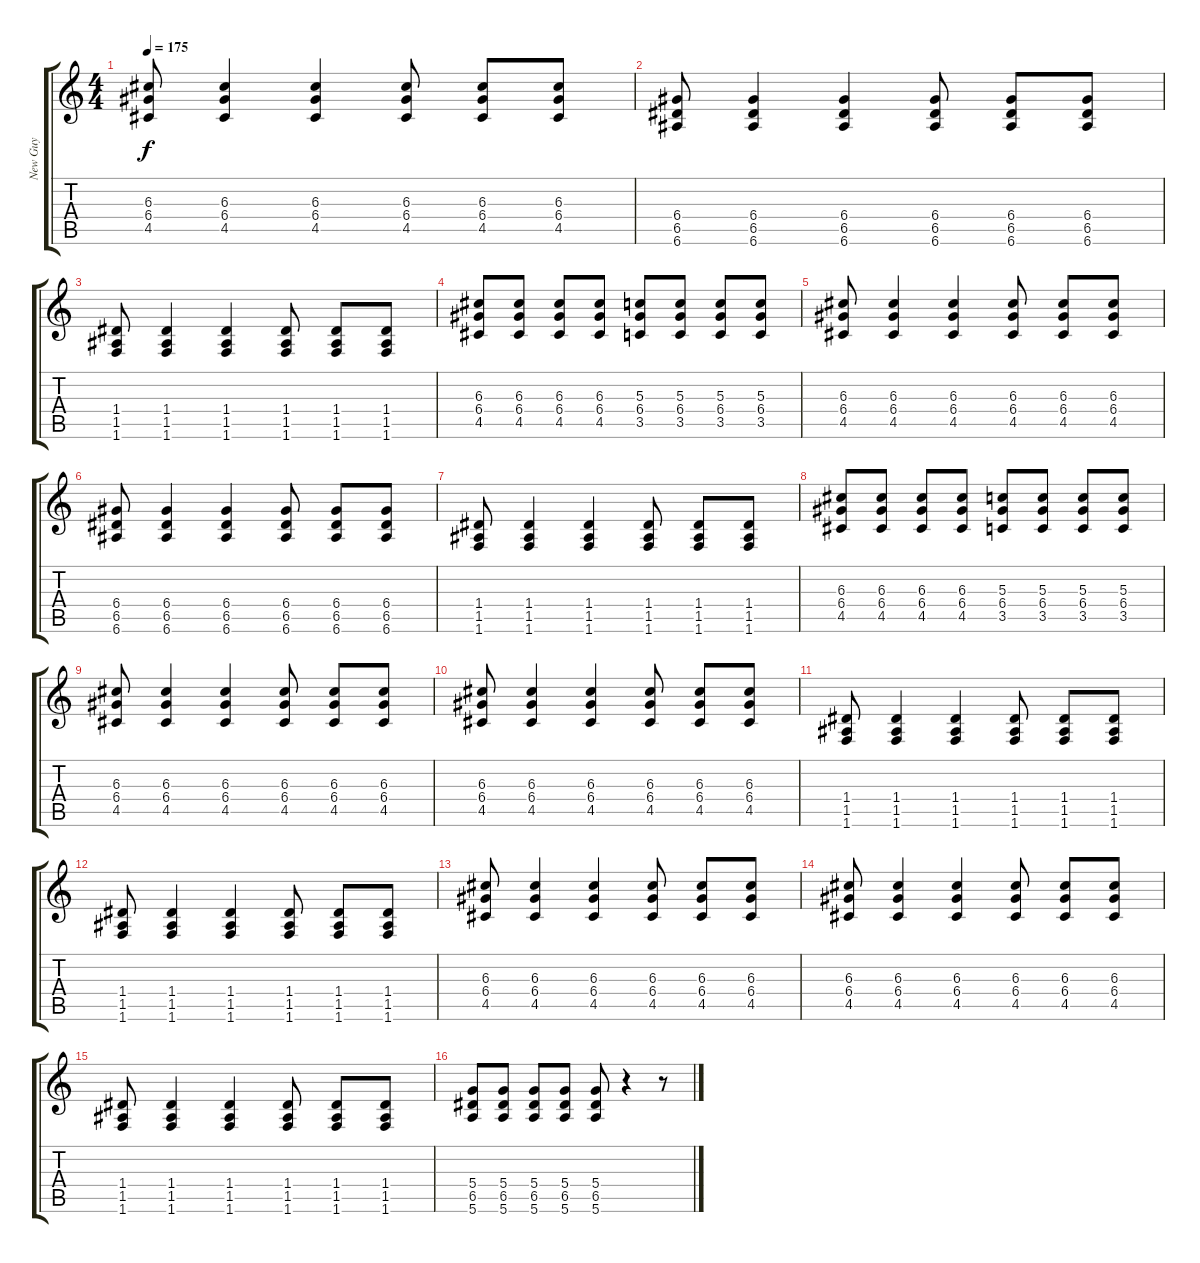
\track ("New Guy" "New Guy") {instrument acousticguitarnylon}
\staff {score tabs}
\tuning (E4 B3 G3 D3 A2 E2) {hide}
\ts (4 4)
\tempo 175
\clef g2
\ks c
(6.3 6.4 4.5).8{dy f} (6.3 6.4 4.5).4 (6.3 6.4 4.5).4 (6.3 6.4 4.5).8 (6.3 6.4 4.5).8 (6.3 6.4 4.5).8 |
(6.4 6.5 6.6).8 (6.4 6.5 6.6).4 (6.4 6.5 6.6).4 (6.4 6.5 6.6).8 (6.4 6.5 6.6).8 (6.4 6.5 6.6).8 |
(1.4 1.5 1.6).8 (1.4 1.5 1.6).4 (1.4 1.5 1.6).4 (1.4 1.5 1.6).8 (1.4 1.5 1.6).8 (1.4 1.5 1.6).8 |
(6.3 6.4 4.5).8 (6.3 6.4 4.5).8 (6.3 6.4 4.5).8 (6.3 6.4 4.5).8 (5.3 6.4 3.5).8 (5.3 6.4 3.5).8 (5.3 6.4 3.5).8 (5.3 6.4 3.5).8 |
(6.3 6.4 4.5).8 (6.3 6.4 4.5).4 (6.3 6.4 4.5).4 (6.3 6.4 4.5).8 (6.3 6.4 4.5).8 (6.3 6.4 4.5).8 |
(6.4 6.5 6.6).8 (6.4 6.5 6.6).4 (6.4 6.5 6.6).4 (6.4 6.5 6.6).8 (6.4 6.5 6.6).8 (6.4 6.5 6.6).8 |
(1.4 1.5 1.6).8 (1.4 1.5 1.6).4 (1.4 1.5 1.6).4 (1.4 1.5 1.6).8 (1.4 1.5 1.6).8 (1.4 1.5 1.6).8 |
(6.3 6.4 4.5).8 (6.3 6.4 4.5).8 (6.3 6.4 4.5).8 (6.3 6.4 4.5).8 (5.3 6.4 3.5).8 (5.3 6.4 3.5).8 (5.3 6.4 3.5).8 (5.3 6.4 3.5).8 |
(6.3 6.4 4.5).8 (6.3 6.4 4.5).4 (6.3 6.4 4.5).4 (6.3 6.4 4.5).8 (6.3 6.4 4.5).8 (6.3 6.4 4.5).8 |
(6.3 6.4 4.5).8 (6.3 6.4 4.5).4 (6.3 6.4 4.5).4 (6.3 6.4 4.5).8 (6.3 6.4 4.5).8 (6.3 6.4 4.5).8 |
(1.4 1.5 1.6).8 (1.4 1.5 1.6).4 (1.4 1.5 1.6).4 (1.4 1.5 1.6).8 (1.4 1.5 1.6).8 (1.4 1.5 1.6).8 |
(1.4 1.5 1.6).8 (1.4 1.5 1.6).4 (1.4 1.5 1.6).4 (1.4 1.5 1.6).8 (1.4 1.5 1.6).8 (1.4 1.5 1.6).8 |
(6.3 6.4 4.5).8 (6.3 6.4 4.5).4 (6.3 6.4 4.5).4 (6.3 6.4 4.5).8 (6.3 6.4 4.5).8 (6.3 6.4 4.5).8 |
(6.3 6.4 4.5).8 (6.3 6.4 4.5).4 (6.3 6.4 4.5).4 (6.3 6.4 4.5).8 (6.3 6.4 4.5).8 (6.3 6.4 4.5).8 |
(1.4 1.5 1.6).8 (1.4 1.5 1.6).4 (1.4 1.5 1.6).4 (1.4 1.5 1.6).8 (1.4 1.5 1.6).8 (1.4 1.5 1.6).8 |
(5.4 6.5 5.6).8 (5.4 6.5 5.6).8 (5.4 6.5 5.6).8 (5.4 6.5 5.6).8 (5.4 6.5 5.6).8 r.4 r.8
